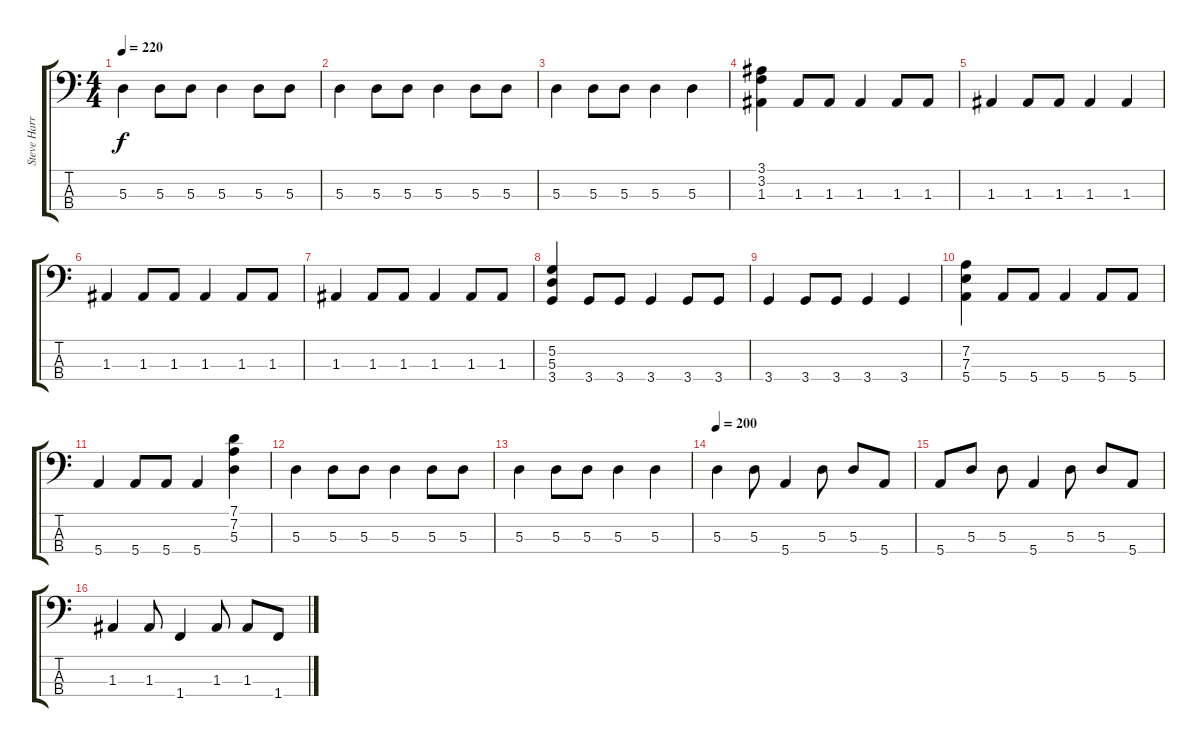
\track ("Steve Harris" "Steve Harr") {instrument slapbass2}
\staff {score tabs}
\tuning (G2 D2 A1 E1) {hide}
\ts (4 4)
\tempo 220
\clef f4
\ks c
5.3.4{dy f} 5.3.8 5.3.8 5.3.4 5.3.8 5.3.8 |
5.3.4 5.3.8 5.3.8 5.3.4 5.3.8 5.3.8 |
5.3.4 5.3.8 5.3.8 5.3.4 5.3.4 |
(3.1 3.2 1.3).4 1.3.8 1.3.8 1.3.4 1.3.8 1.3.8 |
1.3.4 1.3.8 1.3.8 1.3.4 1.3.4 |
1.3.4 1.3.8 1.3.8 1.3.4 1.3.8 1.3.8 |
1.3.4 1.3.8 1.3.8 1.3.4 1.3.8 1.3.8 |
(5.2 5.3 3.4).4 3.4.8 3.4.8 3.4.4 3.4.8 3.4.8 |
3.4.4 3.4.8 3.4.8 3.4.4 3.4.4 |
(7.2 7.3 5.4).4 5.4.8 5.4.8 5.4.4 5.4.8 5.4.8 |
5.4.4 5.4.8 5.4.8 5.4.4 (7.1 7.2 5.3).4 |
5.3.4 5.3.8 5.3.8 5.3.4 5.3.8 5.3.8 |
5.3.4 5.3.8 5.3.8 5.3.4 5.3.4 |
\tempo 200
5.3.4 5.3.8 5.4.4 5.3.8 5.3.8 5.4.8 |
5.4.8 5.3.8 5.3.8 5.4.4 5.3.8 5.3.8 5.4.8 |
1.3.4 1.3.8 1.4.4 1.3.8 1.3.8 1.4.8
